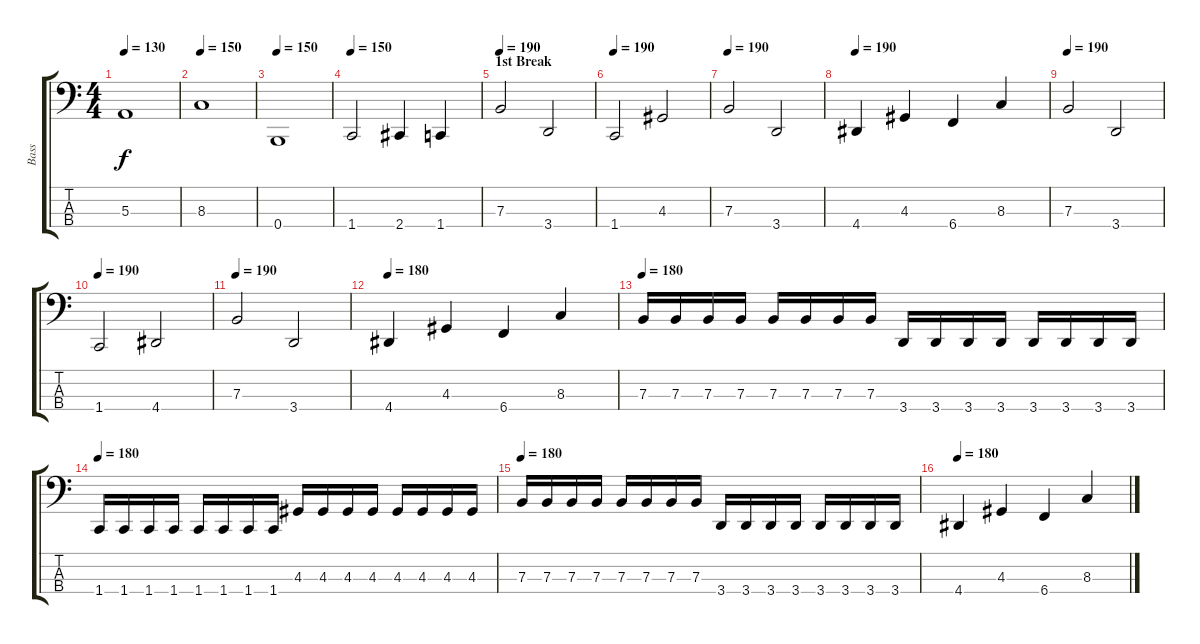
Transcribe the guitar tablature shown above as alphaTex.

\track ("Bass" "Bass") {instrument electricbasspick}
\staff {score tabs}
\tuning (D2 A1 E1 B0) {hide}
\ts (4 4)
\tempo 130
\clef f4
\ks c
5.3.1{dy f} |
\tempo 150
8.3.1 |
\tempo 150
0.4.1 |
\tempo 150
1.4.2 2.4.4 1.4.4 |
\section ("" "1st Break")
\tempo 190
7.3.2 3.4.2 |
\tempo 190
1.4.2 4.3.2 |
\tempo 190
7.3.2 3.4.2 |
\tempo 190
4.4.4 4.3.4 6.4.4 8.3.4 |
\tempo 190
7.3.2 3.4.2 |
\tempo 190
1.4.2 4.4.2 |
\tempo 190
7.3.2 3.4.2 |
\tempo 180
4.4.4 4.3.4 6.4.4 8.3.4 |
\tempo 180
7.3.16 7.3.16 7.3.16 7.3.16 7.3.16 7.3.16 7.3.16 7.3.16 3.4.16 3.4.16 3.4.16 3.4.16 3.4.16 3.4.16 3.4.16 3.4.16 |
\tempo 180
1.4.16 1.4.16 1.4.16 1.4.16 1.4.16 1.4.16 1.4.16 1.4.16 4.3.16 4.3.16 4.3.16 4.3.16 4.3.16 4.3.16 4.3.16 4.3.16 |
\tempo 180
7.3.16 7.3.16 7.3.16 7.3.16 7.3.16 7.3.16 7.3.16 7.3.16 3.4.16 3.4.16 3.4.16 3.4.16 3.4.16 3.4.16 3.4.16 3.4.16 |
\tempo 180
4.4.4 4.3.4 6.4.4 8.3.4
